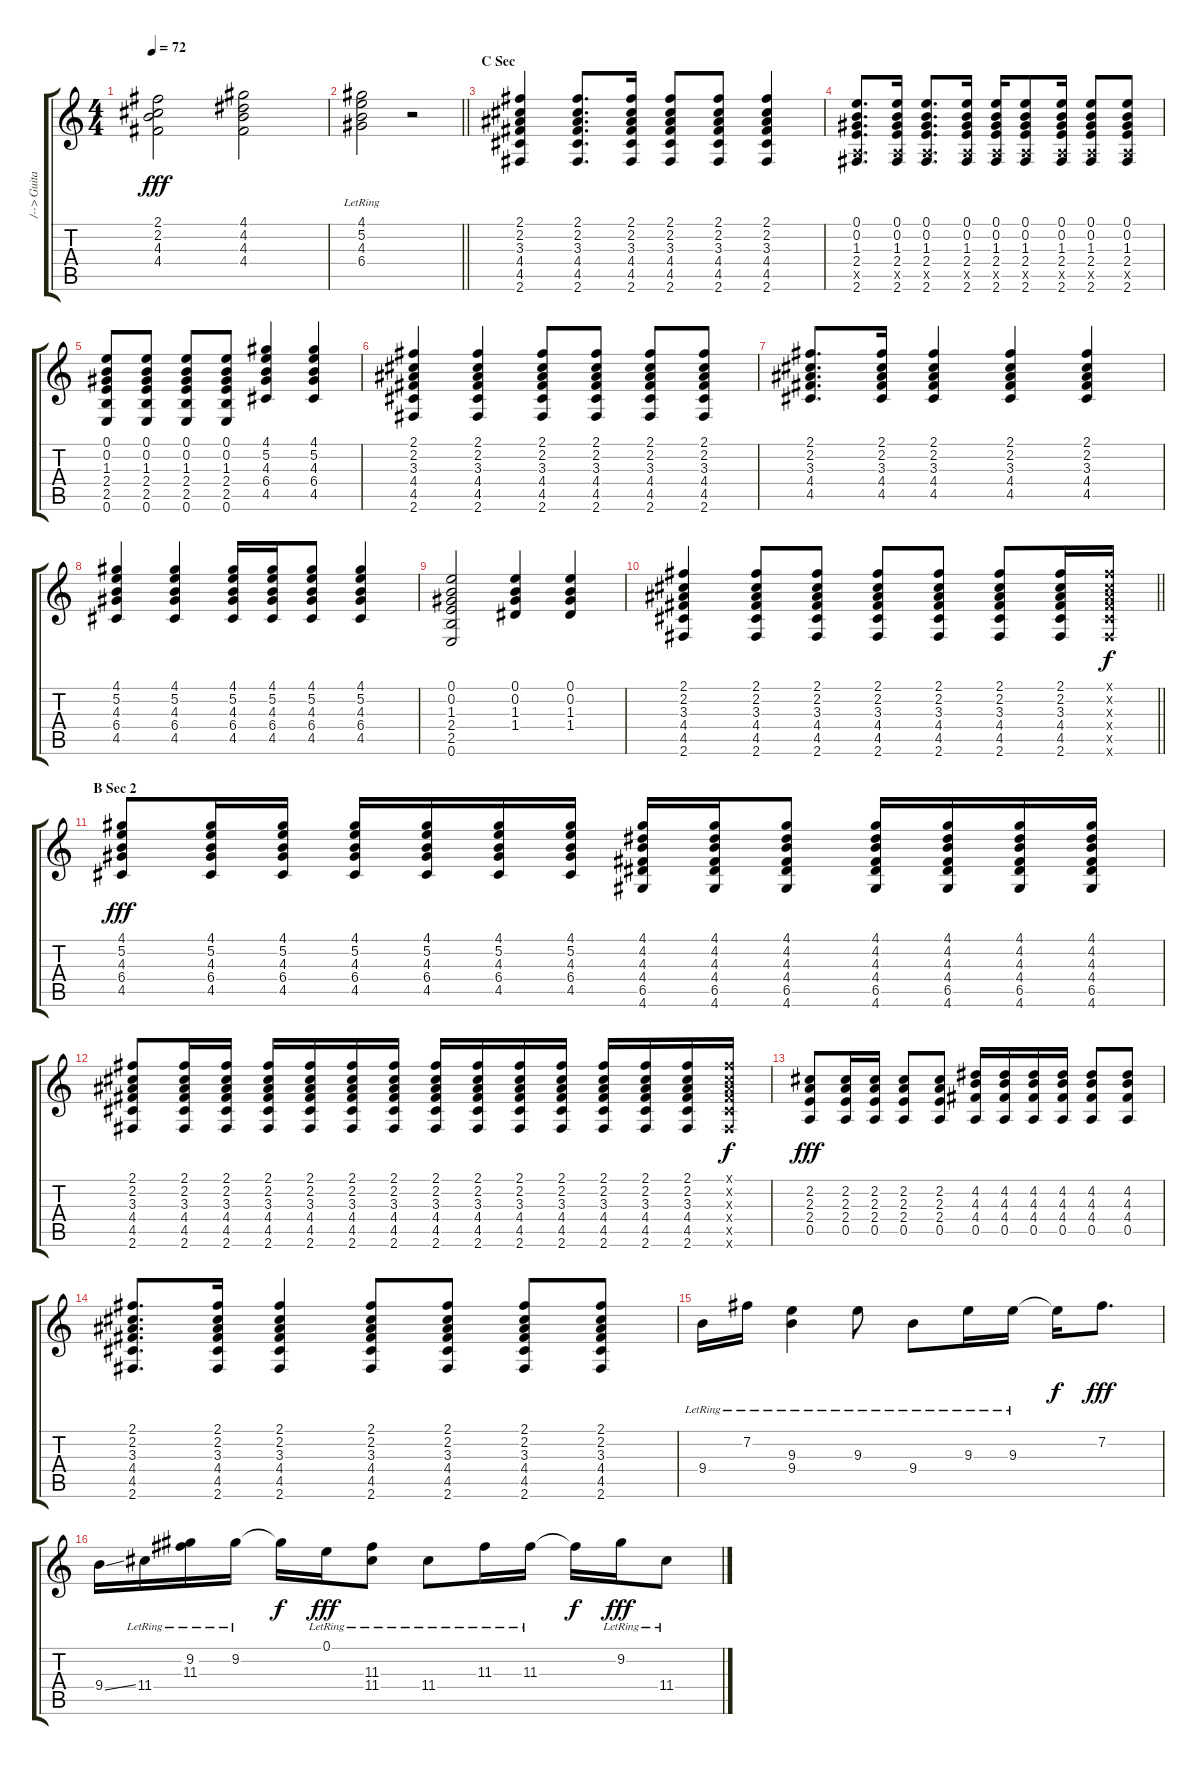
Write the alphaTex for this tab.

\track ("/--> Guitarra Acustica (Doble) <---/" "/--> Guita") {instrument electricguitarclean}
\staff {score tabs}
\tuning (E4 B3 G3 D3 A2 E2) {hide}
\ts (4 4)
\tempo 72
\clef g2
\ks c
(2.1 2.2 4.3 4.4).2{dy fff} (4.1 4.2 4.3 4.4).2 |
\barLineRight lightlight
(4.1 5.2{lr} 4.3{lr} 6.4{lr}).2 r.2 |
\section ("" "C Sec")
(2.1 2.2 3.3 4.4 4.5 2.6).4 (2.1 2.2 3.3 4.4 4.5 2.6).8{d} (2.1 2.2 3.3 4.4 4.5 2.6).16 (2.1 2.2 3.3 4.4 4.5 2.6).8 (2.1 2.2 3.3 4.4 4.5 2.6).8 (2.1 2.2 3.3 4.4 4.5 2.6).4 |
(0.1 0.2 1.3 2.4 0.5{x} 2.6).8{d} (0.1 0.2 1.3 2.4 0.5{x} 2.6).16 (0.1 0.2 1.3 2.4 0.5{x} 2.6).8{d} (0.1 0.2 1.3 2.4 0.5{x} 2.6).16 (0.1 0.2 1.3 2.4 0.5{x} 2.6).16 (0.1 0.2 1.3 2.4 0.5{x} 2.6).8 (0.1 0.2 1.3 2.4 0.5{x} 2.6).16 (0.1 0.2 1.3 2.4 0.5{x} 2.6).8 (0.1 0.2 1.3 2.4 0.5{x} 2.6).8 |
(0.1 0.2 1.3 2.4 2.5 0.6).8 (0.1 0.2 1.3 2.4 2.5 0.6).8 (0.1 0.2 1.3 2.4 2.5 0.6).8 (0.1 0.2 1.3 2.4 2.5 0.6).8 (4.1 5.2 4.3 6.4 4.5).4 (4.1 5.2 4.3 6.4 4.5).4 |
(2.1 2.2 3.3 4.4 4.5 2.6).4 (2.1 2.2 3.3 4.4 4.5 2.6).4 (2.1 2.2 3.3 4.4 4.5 2.6).8 (2.1 2.2 3.3 4.4 4.5 2.6).8 (2.1 2.2 3.3 4.4 4.5 2.6).8 (2.1 2.2 3.3 4.4 4.5 2.6).8 |
(2.1 2.2 3.3 4.4 4.5).8{d} (2.1 2.2 3.3 4.4 4.5).16 (2.1 2.2 3.3 4.4 4.5).4 (2.1 2.2 3.3 4.4 4.5).4 (2.1 2.2 3.3 4.4 4.5).4 |
(4.1 5.2 4.3 6.4 4.5).4 (4.1 5.2 4.3 6.4 4.5).4 (4.1 5.2 4.3 6.4 4.5).16 (4.1 5.2 4.3 6.4 4.5).16{txt ""} (4.1 5.2 4.3 6.4 4.5).8 (4.1 5.2 4.3 6.4 4.5).4 |
(0.1 0.2 1.3 2.4 2.5 0.6).2 (0.1 0.2 1.3 1.4).4 (0.1 0.2 1.3 1.4).4 |
\barLineRight lightlight
(2.1 2.2 3.3 4.4 4.5 2.6).4 (2.1 2.2 3.3 4.4 4.5 2.6).8 (2.1 2.2 3.3 4.4 4.5 2.6).8 (2.1 2.2 3.3 4.4 4.5 2.6).8 (2.1 2.2 3.3 4.4 4.5 2.6).8 (2.1 2.2 3.3 4.4 4.5 2.6).8 (2.1 2.2 3.3 4.4 4.5 2.6).16 (2.1{x} 2.2{x} 3.3{x} 4.4{x} 4.5{x} 2.6{x}).16{dy f} |
\section ("" "B Sec 2")
(4.1 5.2 4.3 6.4 4.5).8{dy fff} (4.1 5.2 4.3 6.4 4.5).16 (4.1 5.2 4.3 6.4 4.5).16 (4.1 5.2 4.3 6.4 4.5).16 (4.1 5.2 4.3 6.4 4.5).16 (4.1 5.2 4.3 6.4 4.5).16 (4.1 5.2 4.3 6.4 4.5).16 (4.1 4.2 4.3 4.4 6.5 4.6).16 (4.1 4.2 4.3 4.4 6.5 4.6).16 (4.1 4.2 4.3 4.4 6.5 4.6).8 (4.1 4.2 4.3 4.4 6.5 4.6).16 (4.1 4.2 4.3 4.4 6.5 4.6).16 (4.1 4.2 4.3 4.4 6.5 4.6).16 (4.1 4.2 4.3 4.4 6.5 4.6).16 |
(2.1 2.2 3.3 4.4 4.5 2.6).8 (2.1 2.2 3.3 4.4 4.5 2.6).16 (2.1 2.2 3.3 4.4 4.5 2.6).16 (2.1 2.2 3.3 4.4 4.5 2.6).16 (2.1 2.2 3.3 4.4 4.5 2.6).16 (2.1 2.2 3.3 4.4 4.5 2.6).16 (2.1 2.2 3.3 4.4 4.5 2.6).16 (2.1 2.2 3.3 4.4 4.5 2.6).16 (2.1 2.2 3.3 4.4 4.5 2.6).16 (2.1 2.2 3.3 4.4 4.5 2.6).16 (2.1 2.2 3.3 4.4 4.5 2.6).16 (2.1 2.2 3.3 4.4 4.5 2.6).16 (2.1 2.2 3.3 4.4 4.5 2.6).16 (2.1 2.2 3.3 4.4 4.5 2.6).16 (2.1{x} 2.2{x} 3.3{x} 4.4{x} 4.5{x} 2.6{x}).16{dy f} |
(2.2 2.3 2.4 0.5).8{dy fff} (2.2 2.3 2.4 0.5).16 (2.2 2.3 2.4 0.5).16 (2.2 2.3 2.4 0.5).8 (2.2 2.3 2.4 0.5).8 (4.2 4.3 4.4 0.5).16 (4.2 4.3 4.4 0.5).16 (4.2 4.3 4.4 0.5).16 (4.2 4.3 4.4 0.5).16 (4.2 4.3 4.4 0.5).8 (4.2 4.3 4.4 0.5).8 |
(2.1 2.2 3.3 4.4 4.5 2.6).8{d} (2.1 2.2 3.3 4.4 4.5 2.6).16 (2.1 2.2 3.3 4.4 4.5 2.6).4 (2.1 2.2 3.3 4.4 4.5 2.6).8 (2.1 2.2 3.3 4.4 4.5 2.6).8 (2.1 2.2 3.3 4.4 4.5 2.6).8 (2.1 2.2 3.3 4.4 4.5 2.6).8 |
9.4{lr}.16 7.2{lr}.16 (9.3{lr} 9.4{lr}).4 9.3{lr}.8 9.4{lr}.8 9.3{lr}.16 9.3{lr}.16 9.3{t}.16{dy f} 7.2.8{d dy fff} |
9.4{ss}.16 11.4{lr}.16 (9.2{lr} 11.3{lr}).16 9.2{lr}.16 9.2{t}.16{dy f} 0.1{lr}.16{dy fff} (11.3{lr} 11.4{lr}).8 11.4{lr}.8 11.3{lr}.16 11.3{lr}.16 11.3{t}.16{dy f} 9.2{lr}.16{dy fff} 11.4{lr}.8
